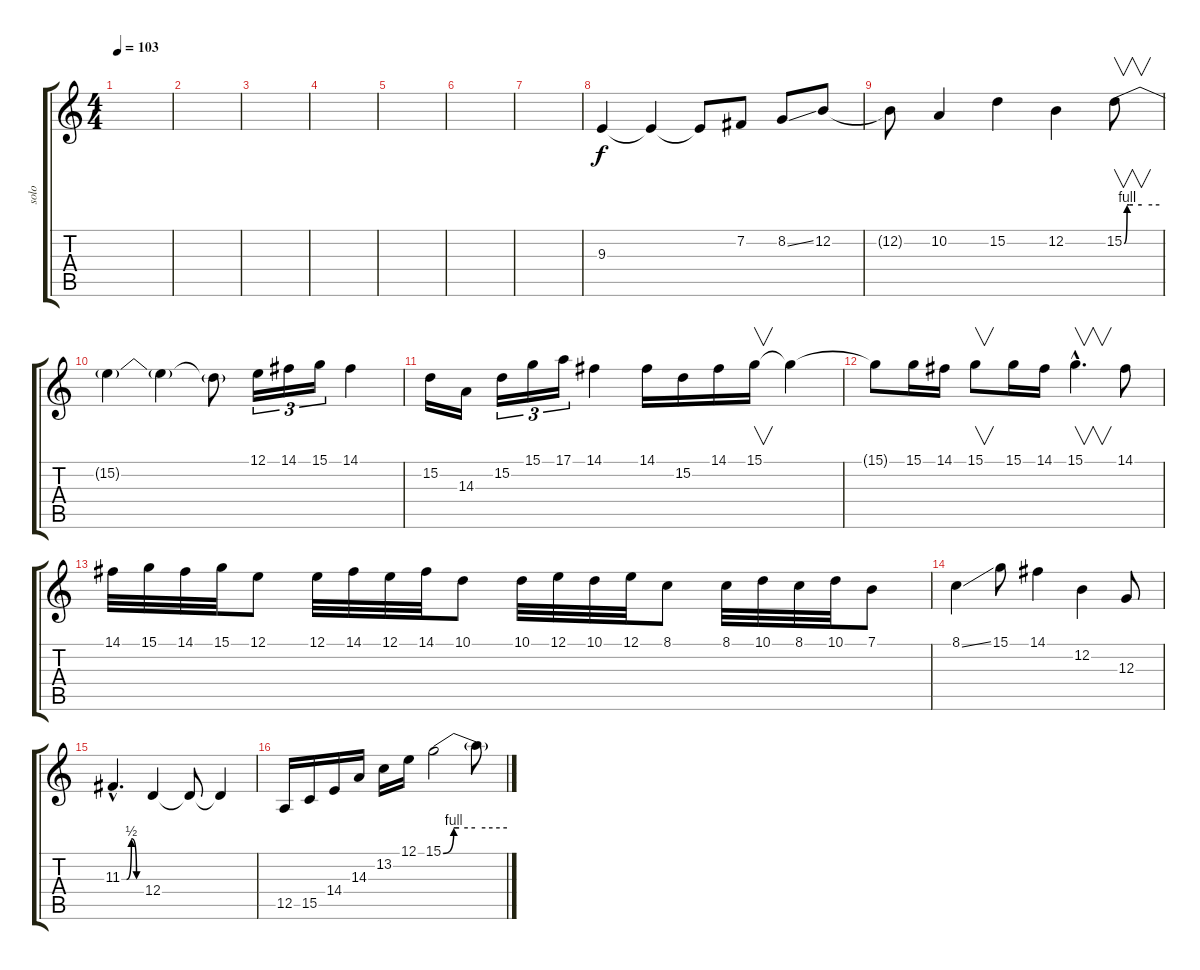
\track ("solo" "solo") {instrument lead2sawtooth}
\staff {score tabs}
\tuning (E4 B3 G3 D3 A2 E2) {hide}
\ts (4 4)
\tempo 103
\clef g2
\ks c
|
|
|
|
|
|
|
9.3.4 9.3{t}.4 9.3{t}.8 7.2.8 8.2{ss}.8 12.2.8 |
12.2{t}.8 10.2.4 15.2.4 12.2.4 15.2{be (custom 0 0 5 4 9 4 15 4 30 4 60 4)}.8{v} |
15.2{t}.4 15.2{t}.4 15.2{t}.8 12.1.16{tu (3 2)} 14.1.16{tu (3 2)} 15.1.16{tu (3 2)} 14.1.4 |
15.2.16 14.3.16 15.2.16{tu (3 2)} 15.1.16{tu (3 2)} 17.1.16{tu (3 2)} 14.1.4 14.1.16 15.2.16 14.1.16 15.1.16{v} 15.1{t}.4 |
15.1{t}.8 15.1.16 14.1.16 15.1.8{v} 15.1.16 14.1.16 15.1{hac}.4{v d} 14.1.8 |
14.1.32 15.1.32 14.1.32 15.1.32 12.1.8 12.1.32 14.1.32 12.1.32 14.1.32 10.1.8 10.1.32 12.1.32 10.1.32 12.1.32 8.1.8 8.1.32 10.1.32 8.1.32 10.1.32 7.1.8 |
8.1{ss}.4 15.1.8 14.1.4 12.2.4 12.3.8 |
11.3{be (custom 0 0 15 0 30 2 46 0 60 0) hac}.4{d} 12.4.4 12.4{t}.8 12.4{t}.4 |
12.5.16 15.5.16 14.4.16 14.3.16 13.2.16 12.1.16 15.1{be (custom 0 0 10 4 15 4 30 4 60 4)}.2 15.1{t}.8
